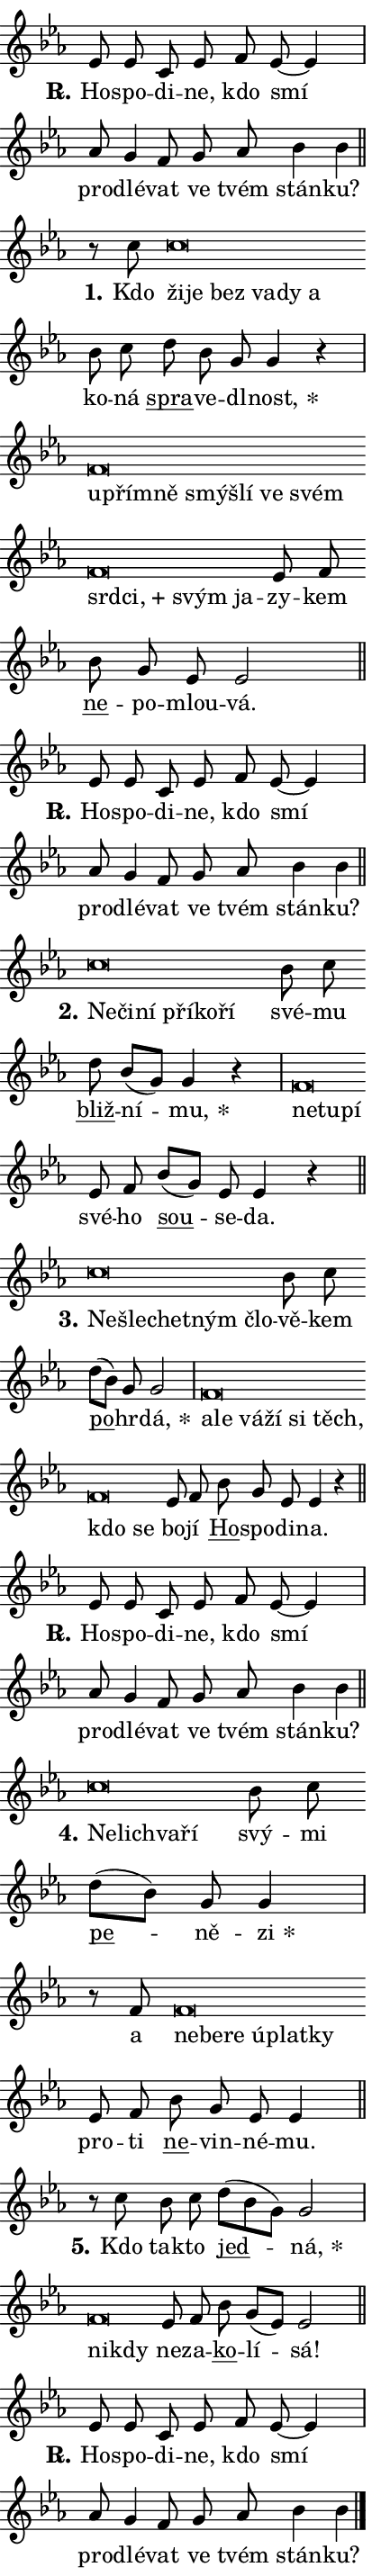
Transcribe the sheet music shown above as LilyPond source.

\version "2.24.0"
\header { tagline = "" }
\paper {
  indent = 0\cm
  top-margin = 0\cm
  right-margin = 0.13\cm % to fit lyric hyphens
  bottom-margin = 0\cm
  left-margin = 0\cm
  paper-width = 7\cm
  page-breaking = #ly:one-page-breaking
  system-system-spacing.basic-distance = #11
  score-system-spacing.basic-distance = #11
  ragged-last = ##f
}


%% Author: Thomas Morley
%% https://lists.gnu.org/archive/html/lilypond-user/2020-05/msg00002.html
#(define (line-position grob)
"Returns position of @var[grob} in current system:
   @code{'start}, if at first time-step
   @code{'end}, if at last time-step
   @code{'middle} otherwise
"
  (let* ((col (ly:item-get-column grob))
         (ln (ly:grob-object col 'left-neighbor))
         (rn (ly:grob-object col 'right-neighbor))
         (col-to-check-left (if (ly:grob? ln) ln col))
         (col-to-check-right (if (ly:grob? rn) rn col))
         (break-dir-left
           (and
             (ly:grob-property col-to-check-left 'non-musical #f)
             (ly:item-break-dir col-to-check-left)))
         (break-dir-right
           (and
             (ly:grob-property col-to-check-right 'non-musical #f)
             (ly:item-break-dir col-to-check-right))))
        (cond ((eqv? 1 break-dir-left) 'start)
              ((eqv? -1 break-dir-right) 'end)
              (else 'middle))))

#(define (tranparent-at-line-position vctor)
  (lambda (grob)
  "Relying on @code{line-position} select the relevant enry from @var{vctor}.
Used to determine transparency,"
    (case (line-position grob)
      ((end) (not (vector-ref vctor 0)))
      ((middle) (not (vector-ref vctor 1)))
      ((start) (not (vector-ref vctor 2))))))

noteHeadBreakVisibility =
#(define-music-function (break-visibility)(vector?)
"Makes @code{NoteHead}s transparent relying on @var{break-visibility}"
#{
  \override NoteHead.transparent =
    #(tranparent-at-line-position break-visibility)
#})

#(define delete-ledgers-for-transparent-note-heads
  (lambda (grob)
    "Reads whether a @code{NoteHead} is transparent.
If so this @code{NoteHead} is removed from @code{'note-heads} from
@var{grob}, which is supposed to be @code{LedgerLineSpanner}.
As a result ledgers are not printed for this @code{NoteHead}"
    (let* ((nhds-array (ly:grob-object grob 'note-heads))
           (nhds-list
             (if (ly:grob-array? nhds-array)
                 (ly:grob-array->list nhds-array)
                 '()))
           ;; Relies on the transparent-property being done before
           ;; Staff.LedgerLineSpanner.after-line-breaking is executed.
           ;; This is fragile ...
           (to-keep
             (remove
               (lambda (nhd)
                 (ly:grob-property nhd 'transparent #f))
               nhds-list)))
      ;; TODO find a better method to iterate over grob-arrays, similiar
      ;; to filter/remove etc for lists
      ;; For now rebuilt from scratch
      (set! (ly:grob-object grob 'note-heads)  '())
      (for-each
        (lambda (nhd)
          (ly:pointer-group-interface::add-grob grob 'note-heads nhd))
        to-keep))))

squashNotes = {
  \override NoteHead.X-extent = #'(-0.2 . 0.2)
  \override NoteHead.Y-extent = #'(-0.75 . 0)
  \override NoteHead.stencil =
    #(lambda (grob)
       (let ((pos (ly:grob-property grob 'staff-position)))
         (begin
           (if (< pos -7) (display "ERROR: Lower brevis then expected\n") (display "OK: Expected brevis position\n"))
           (if (<= pos -6) ly:text-interface::print ly:note-head::print))))
}
unSquashNotes = {
  \revert NoteHead.X-extent
  \revert NoteHead.Y-extent
  \revert NoteHead.stencil
}

hideNotes = \noteHeadBreakVisibility #begin-of-line-visible
unHideNotes = \noteHeadBreakVisibility #all-visible

% work-around for resetting accidentals
% https://lilypond.org/doc/v2.23/Documentation/notation/displaying-rhythms#unmetered-music
cadenzaMeasure = {
  \cadenzaOff
  \partial 1024 s1024
  \cadenzaOn
}

#(define-markup-command (accent layout props text) (markup?)
  "Underline accented syllable"
  (interpret-markup layout props
    #{\markup \override #'(offset . 4.3) \underline { #text }#}))

responsum = \markup \concat {
  "R" \hspace #-1.05 \path #0.1 #'((moveto 0 0.07) (lineto 0.9 0.8)) \hspace #0.05 "."
}

spaceSize = #0.6828661417322834 % exact space size for TeX Gyre Schola

\layout {
  \context {
    \Staff
    \remove "Time_signature_engraver"
    \override LedgerLineSpanner.after-line-breaking = #delete-ledgers-for-transparent-note-heads
  }
  \context {
    \Lyrics {
      \override LyricSpace.minimum-distance = \spaceSize
      \override LyricText.font-name = #"TeX Gyre Schola"
      \override LyricText.font-size = 1
      \override StanzaNumber.font-name = #"TeX Gyre Schola Bold"
      \override StanzaNumber.font-size = 1
    }
  }
  \context {
    \Score 
    \override NoteHead.text =
      #(lambda (grob) 
        (let ((pos (ly:grob-property grob 'staff-position)))
          #{\markup {
            \combine
              \halign #-0.55 \raise #(if (= pos -6) 0 0.5) \override #'(thickness . 2) \draw-line #'(3.2 . 0)
              \musicglyph "noteheads.sM1"
          }#}))
  }
}

% magnetic-lyrics.ily
%
%   written by
%     Jean Abou Samra <jean@abou-samra.fr>
%     Werner Lemberg <wl@gnu.org>
%
%   adapted by
%     Jiri Hon <jiri.hon@gmail.com>
%
% Version 2022-Apr-15

% https://www.mail-archive.com/lilypond-user@gnu.org/msg149350.html

#(define (Left_hyphen_pointer_engraver context)
   "Collect syllable-hyphen-syllable occurrences in lyrics and store
them in properties.  This engraver only looks to the left.  For
example, if the lyrics input is @code{foo -- bar}, it does the
following.

@itemize @bullet
@item
Set the @code{text} property of the @code{LyricHyphen} grob between
@q{foo} and @q{bar} to @code{foo}.

@item
Set the @code{left-hyphen} property of the @code{LyricText} grob with
text @q{foo} to the @code{LyricHyphen} grob between @q{foo} and
@q{bar}.
@end itemize

Use this auxiliary engraver in combination with the
@code{lyric-@/text::@/apply-@/magnetic-@/offset!} hook."
   (let ((hyphen #f)
         (text #f))
     (make-engraver
      (acknowledgers
       ((lyric-syllable-interface engraver grob source-engraver)
        (set! text grob)))
      (end-acknowledgers
       ((lyric-hyphen-interface engraver grob source-engraver)
        ;(when (not (grob::has-interface grob 'lyric-space-interface))
          (set! hyphen grob)));)
      ((stop-translation-timestep engraver)
       (when (and text hyphen)
         (ly:grob-set-object! text 'left-hyphen hyphen))
       (set! text #f)
       (set! hyphen #f)))))

#(define (lyric-text::apply-magnetic-offset! grob)
   "If the space between two syllables is less than the value in
property @code{LyricText@/.details@/.squash-threshold}, move the right
syllable to the left so that it gets concatenated with the left
syllable.

Use this function as a hook for
@code{LyricText@/.after-@/line-@/breaking} if the
@code{Left_@/hyphen_@/pointer_@/engraver} is active."
   (let ((hyphen (ly:grob-object grob 'left-hyphen #f)))
     (when hyphen
       (let ((left-text (ly:spanner-bound hyphen LEFT)))
         (when (grob::has-interface left-text 'lyric-syllable-interface)
           (let* ((common (ly:grob-common-refpoint grob left-text X))
                  (this-x-ext (ly:grob-extent grob common X))
                  (left-x-ext
                   (begin
                     ;; Trigger magnetism for left-text.
                     (ly:grob-property left-text 'after-line-breaking)
                     (ly:grob-extent left-text common X)))
                  ;; `delta` is the gap width between two syllables.
                  (delta (- (interval-start this-x-ext)
                            (interval-end left-x-ext)))
                  (details (ly:grob-property grob 'details))
                  (threshold (assoc-get 'squash-threshold details 0.2)))
             (when (< delta threshold)
               (let* (;; We have to manipulate the input text so that
                      ;; ligatures crossing syllable boundaries are not
                      ;; disabled.  For languages based on the Latin
                      ;; script this is essentially a beautification.
                      ;; However, for non-Western scripts it can be a
                      ;; necessity.
                      (lt (ly:grob-property left-text 'text))
                      (rt (ly:grob-property grob 'text))
                      (is-space (grob::has-interface hyphen 'lyric-space-interface))
                      (space (if is-space " " ""))
                      (extra-delta (if is-space spaceSize 0))
                      ;; Append new syllable.
                      (ltrt-space (if (and (string? lt) (string? rt))
                                (string-append lt space rt)
                                (make-concat-markup (list lt space rt))))
                      ;; Right-align `ltrt` to the right side.
                      (ltrt-space-markup (grob-interpret-markup
                               grob
                               (make-translate-markup
                                (cons (interval-length this-x-ext) 0)
                                (make-right-align-markup ltrt-space)))))
                 (begin
                   ;; Don't print `left-text`.
                   (ly:grob-set-property! left-text 'stencil #f)
                   ;; Set text and stencil (which holds all collected
                   ;; syllables so far) and shift it to the left.
                   (ly:grob-set-property! grob 'text ltrt-space)
                   (ly:grob-set-property! grob 'stencil ltrt-space-markup)
                   (ly:grob-translate-axis! grob (- (- delta extra-delta)) X))))))))))


#(define (lyric-hyphen::displace-bounds-first grob)
   ;; Make very sure this callback isn't triggered too early.
   (let ((left (ly:spanner-bound grob LEFT))
         (right (ly:spanner-bound grob RIGHT)))
     (ly:grob-property left 'after-line-breaking)
     (ly:grob-property right 'after-line-breaking)
     (ly:lyric-hyphen::print grob)))

squashThreshold = #0.4

\layout {
  \context {
    \Lyrics
    \consists #Left_hyphen_pointer_engraver
    \override LyricText.after-line-breaking =
      #lyric-text::apply-magnetic-offset!
    \override LyricHyphen.stencil = #lyric-hyphen::displace-bounds-first
    \override LyricText.details.squash-threshold = \squashThreshold
    \override LyricHyphen.minimum-distance = 0
    \override LyricHyphen.minimum-length = \squashThreshold
  }
}

squashText = \override LyricText.details.squash-threshold = 9999
unSquashText = \override LyricText.details.squash-threshold = \squashThreshold

leftText = \override LyricText.self-alignment-X = #LEFT
unLeftText = \revert LyricText.self-alignment-X

starOffset = #(lambda (grob) 
                (let ((x_offset (ly:self-alignment-interface::aligned-on-x-parent grob)))
                  (if (= x_offset 0) 0 (+ x_offset 1.2))))

star = #(define-music-function (syllable)(string?)
"Append star separator at the end of a syllable"
#{
  \once \override LyricText.X-offset = #starOffset
  \lyricmode { \markup {
    #syllable
    \override #'((font-name . "TeX Gyre Schola Bold")) \hspace #0.2 \lower #0.65 \larger "*"
  } }
#})

starAccent = #(define-music-function (syllable)(string?)
"Append star separator at the end of a syllable and make accent"
#{
  \once \override LyricText.X-offset = #starOffset
  \lyricmode { \markup {
    \accent #syllable
    \override #'((font-name . "TeX Gyre Schola Bold")) \hspace #0.2 \lower #0.65 \larger "*"
  } }
#})

breath = #(define-music-function (syllable)(string?)
"Append breathing indicator at the end of a syllable"
#{
  \lyricmode { \markup { #syllable "+" } }
#})

optionalBreath = #(define-music-function (syllable)(string?)
"Append optional breathing indicator at the end of a syllable"
#{
  \lyricmode { \markup { #syllable "(+)" } }
#})


\score {
    <<
        \new Voice = "melody" { \cadenzaOn \key es \major \relative { es'8 es c es f es~ es4 \cadenzaMeasure \bar "|" as8 g4 f8 g as bes4 bes \cadenzaMeasure \bar "||" \break } }
        \new Lyrics \lyricsto "melody" { \lyricmode { \set stanza = \responsum
Ho -- spo -- di -- ne, kdo smí pro -- dlé -- vat ve tvém stán -- ku? } }
    >>
    \layout {}
}

\score {
    <<
        \new Voice = "melody" { \cadenzaOn \key es \major \relative { r8 c''8 \squashNotes c\breve*1/16 \hideNotes \breve*1/16 \bar "" \breve*1/16 \bar "" \breve*1/16 \bar "" \breve*1/16 \breve*1/16 \bar "" \unHideNotes \unSquashNotes bes8 c \bar "" d bes g g4 r \cadenzaMeasure \bar "|" \squashNotes f\breve*1/16 \hideNotes \breve*1/16 \bar "" \breve*1/16 \bar "" \breve*1/16 \bar "" \breve*1/16 \bar "" \breve*1/16 \bar "" \breve*1/16 \bar "" \breve*1/16 \bar "" \breve*1/16 \bar "" \breve*1/16 \breve*1/16 \bar "" \unHideNotes \unSquashNotes es8 f \bar "" bes g es es2 \cadenzaMeasure \bar "||" \break } }
        \new Lyrics \lyricsto "melody" { \lyricmode { \set stanza = "1."
Kdo \leftText ži -- \squashText je bez va -- dy a \unLeftText \unSquashText ko -- ná \markup \accent spra -- ve -- dl -- \star nost, \leftText u -- \squashText přím -- ně smý -- šlí ve svém srd -- \breath "ci," svým ja -- \unLeftText \unSquashText zy -- kem \markup \accent ne -- po -- mlou -- vá. } }
    >>
    \layout {}
}

\score {
    <<
        \new Voice = "melody" { \cadenzaOn \key es \major \relative { es'8 es c es f es~ es4 \cadenzaMeasure \bar "|" as8 g4 f8 g as bes4 bes \cadenzaMeasure \bar "||" \break } }
        \new Lyrics \lyricsto "melody" { \lyricmode { \set stanza = \responsum
Ho -- spo -- di -- ne, kdo smí pro -- dlé -- vat ve tvém stán -- ku? } }
    >>
    \layout {}
}

\score {
    <<
        \new Voice = "melody" { \cadenzaOn \key es \major \relative { \squashNotes c''\breve*1/16 \hideNotes \breve*1/16 \bar "" \breve*1/16 \bar "" \breve*1/16 \bar "" \breve*1/16 \breve*1/16 \bar "" \unHideNotes \unSquashNotes bes8 c \bar "" d bes[( g)] g4 r \cadenzaMeasure \bar "|" \squashNotes f\breve*1/16 \hideNotes \breve*1/16 \breve*1/16 \bar "" \unHideNotes \unSquashNotes es8 f \bar "" bes[( g)] es es4 r \cadenzaMeasure \bar "||" \break } }
        \new Lyrics \lyricsto "melody" { \lyricmode { \set stanza = "2."
\leftText Ne -- \squashText či -- ní pří -- ko -- ří \unLeftText \unSquashText své -- mu \markup \accent bliž -- ní -- \star mu, \leftText ne -- \squashText tu -- pí \unLeftText \unSquashText své -- ho \markup \accent sou -- se -- da. } }
    >>
    \layout {}
}

\score {
    <<
        \new Voice = "melody" { \cadenzaOn \key es \major \relative { \squashNotes c''\breve*1/16 \hideNotes \breve*1/16 \bar "" \breve*1/16 \bar "" \breve*1/16 \breve*1/16 \bar "" \unHideNotes \unSquashNotes bes8 c \bar "" d[( bes)] g g2 \cadenzaMeasure \bar "|" \squashNotes f\breve*1/16 \hideNotes \breve*1/16 \bar "" \breve*1/16 \bar "" \breve*1/16 \bar "" \breve*1/16 \bar "" \breve*1/16 \bar "" \breve*1/16 \breve*1/16 \bar "" \unHideNotes \unSquashNotes es8 f \bar "" bes g es es4 r \cadenzaMeasure \bar "||" \break } }
        \new Lyrics \lyricsto "melody" { \lyricmode { \set stanza = "3."
\leftText Ne -- \squashText šle -- chet -- ným člo -- \unLeftText \unSquashText vě -- kem \markup \accent po -- hr -- \star dá, \leftText a -- \squashText le vá -- ží si těch, kdo se \unLeftText \unSquashText bo -- jí \markup \accent Ho -- spo -- di -- na. } }
    >>
    \layout {}
}

\score {
    <<
        \new Voice = "melody" { \cadenzaOn \key es \major \relative { es'8 es c es f es~ es4 \cadenzaMeasure \bar "|" as8 g4 f8 g as bes4 bes \cadenzaMeasure \bar "||" \break } }
        \new Lyrics \lyricsto "melody" { \lyricmode { \set stanza = \responsum
Ho -- spo -- di -- ne, kdo smí pro -- dlé -- vat ve tvém stán -- ku? } }
    >>
    \layout {}
}

\score {
    <<
        \new Voice = "melody" { \cadenzaOn \key es \major \relative { \squashNotes c''\breve*1/16 \hideNotes \breve*1/16 \breve*1/16 \bar "" \unHideNotes \unSquashNotes bes8 c \bar "" d[( bes)] g g4 \cadenzaMeasure \bar "|" r8 f8 \squashNotes f\breve*1/16 \hideNotes \breve*1/16 \bar "" \breve*1/16 \bar "" \breve*1/16 \breve*1/16 \bar "" \unHideNotes \unSquashNotes es8 f \bar "" bes g es es4 \cadenzaMeasure \bar "||" \break } }
        \new Lyrics \lyricsto "melody" { \lyricmode { \set stanza = "4."
\leftText Ne -- \squashText lichva -- ří \unLeftText \unSquashText svý -- mi \markup \accent pe -- ně -- \star zi a \leftText ne -- \squashText be -- re úplat -- ky \unLeftText \unSquashText pro -- ti \markup \accent ne -- vin -- né -- mu. } }
    >>
    \layout {}
}

\score {
    <<
        \new Voice = "melody" { \cadenzaOn \key es \major \relative { r8 c''8 bes8 c \bar "" d[( bes g)] g2 \cadenzaMeasure \bar "|" \squashNotes f\breve*1/16 \hideNotes \breve*1/16 \bar "" \unHideNotes \unSquashNotes es8 f \bar "" bes g[( es)] es2 \cadenzaMeasure \bar "||" \break } }
        \new Lyrics \lyricsto "melody" { \lyricmode { \set stanza = "5."
Kdo tak -- to \markup \accent jed -- \star ná, \leftText ni -- \squashText kdy \unLeftText \unSquashText ne -- za -- \markup \accent ko -- lí -- sá! } }
    >>
    \layout {}
}

\score {
    <<
        \new Voice = "melody" { \cadenzaOn \key es \major \relative { es'8 es c es f es~ es4 \cadenzaMeasure \bar "|" as8 g4 f8 g as bes4 bes \cadenzaMeasure \bar "||" \break } \bar "|." }
        \new Lyrics \lyricsto "melody" { \lyricmode { \set stanza = \responsum
Ho -- spo -- di -- ne, kdo smí pro -- dlé -- vat ve tvém stán -- ku? } }
    >>
    \layout {}
}
